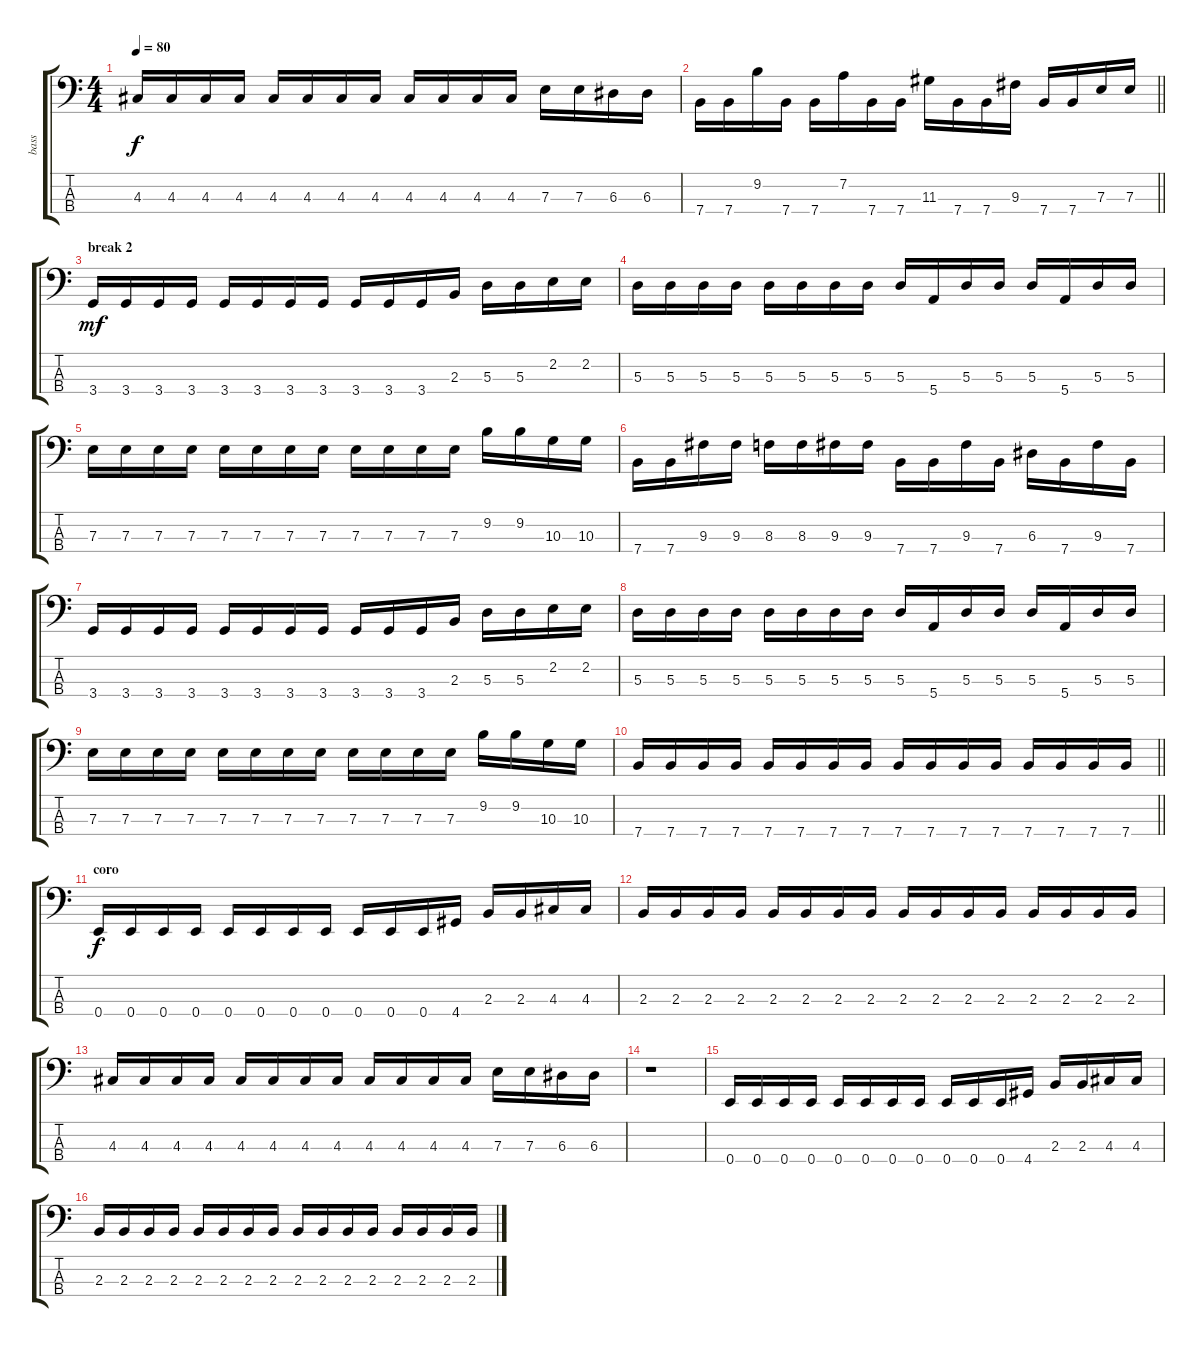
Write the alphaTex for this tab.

\track ("bass" "bass") {instrument electricbassfinger}
\staff {score tabs}
\tuning (G2 D2 A1 E1) {hide}
\ts (4 4)
\tempo 80
\clef f4
\ks c
4.3.16{dy f} 4.3.16 4.3.16 4.3.16 4.3.16 4.3.16 4.3.16 4.3.16 4.3.16 4.3.16 4.3.16 4.3.16 7.3.16 7.3.16 6.3.16 6.3.16 |
\barLineRight lightlight
7.4.16 7.4.16 9.2.16 7.4.16 7.4.16 7.2.16 7.4.16 7.4.16 11.3.16 7.4.16 7.4.16 9.3.16 7.4.16 7.4.16 7.3.16 7.3.16 |
\section ("" "break 2")
3.4.16{dy mf} 3.4.16 3.4.16 3.4.16 3.4.16 3.4.16 3.4.16 3.4.16 3.4.16 3.4.16 3.4.16 2.3.16 5.3.16 5.3.16 2.2.16 2.2.16 |
5.3.16 5.3.16 5.3.16 5.3.16 5.3.16 5.3.16 5.3.16 5.3.16 5.3.16 5.4.16 5.3.16 5.3.16 5.3.16 5.4.16 5.3.16 5.3.16 |
7.3.16 7.3.16 7.3.16 7.3.16 7.3.16 7.3.16 7.3.16 7.3.16 7.3.16 7.3.16 7.3.16 7.3.16 9.2.16 9.2.16 10.3.16 10.3.16 |
7.4.16 7.4.16 9.3.16 9.3.16 8.3.16 8.3.16 9.3.16 9.3.16 7.4.16 7.4.16 9.3.16 7.4.16 6.3.16 7.4.16 9.3.16 7.4.16 |
3.4.16 3.4.16 3.4.16 3.4.16 3.4.16 3.4.16 3.4.16 3.4.16 3.4.16 3.4.16 3.4.16 2.3.16 5.3.16 5.3.16 2.2.16 2.2.16 |
5.3.16 5.3.16 5.3.16 5.3.16 5.3.16 5.3.16 5.3.16 5.3.16 5.3.16 5.4.16 5.3.16 5.3.16 5.3.16 5.4.16 5.3.16 5.3.16 |
7.3.16 7.3.16 7.3.16 7.3.16 7.3.16 7.3.16 7.3.16 7.3.16 7.3.16 7.3.16 7.3.16 7.3.16 9.2.16 9.2.16 10.3.16 10.3.16 |
\barLineRight lightlight
7.4.16 7.4.16 7.4.16 7.4.16 7.4.16 7.4.16 7.4.16 7.4.16 7.4.16 7.4.16 7.4.16 7.4.16 7.4.16 7.4.16 7.4.16 7.4.16 |
\section ("" "coro")
0.4.16{dy f} 0.4.16 0.4.16 0.4.16 0.4.16 0.4.16 0.4.16 0.4.16 0.4.16 0.4.16 0.4.16 4.4.16 2.3.16 2.3.16 4.3.16 4.3.16 |
2.3.16 2.3.16 2.3.16 2.3.16 2.3.16 2.3.16 2.3.16 2.3.16 2.3.16 2.3.16 2.3.16 2.3.16 2.3.16 2.3.16 2.3.16 2.3.16 |
4.3.16 4.3.16 4.3.16 4.3.16 4.3.16 4.3.16 4.3.16 4.3.16 4.3.16 4.3.16 4.3.16 4.3.16 7.3.16 7.3.16 6.3.16 6.3.16 |
r.1 |
0.4.16 0.4.16 0.4.16 0.4.16 0.4.16 0.4.16 0.4.16 0.4.16 0.4.16 0.4.16 0.4.16 4.4.16 2.3.16 2.3.16 4.3.16 4.3.16 |
2.3.16 2.3.16 2.3.16 2.3.16 2.3.16 2.3.16 2.3.16 2.3.16 2.3.16 2.3.16 2.3.16 2.3.16 2.3.16 2.3.16 2.3.16 2.3.16
